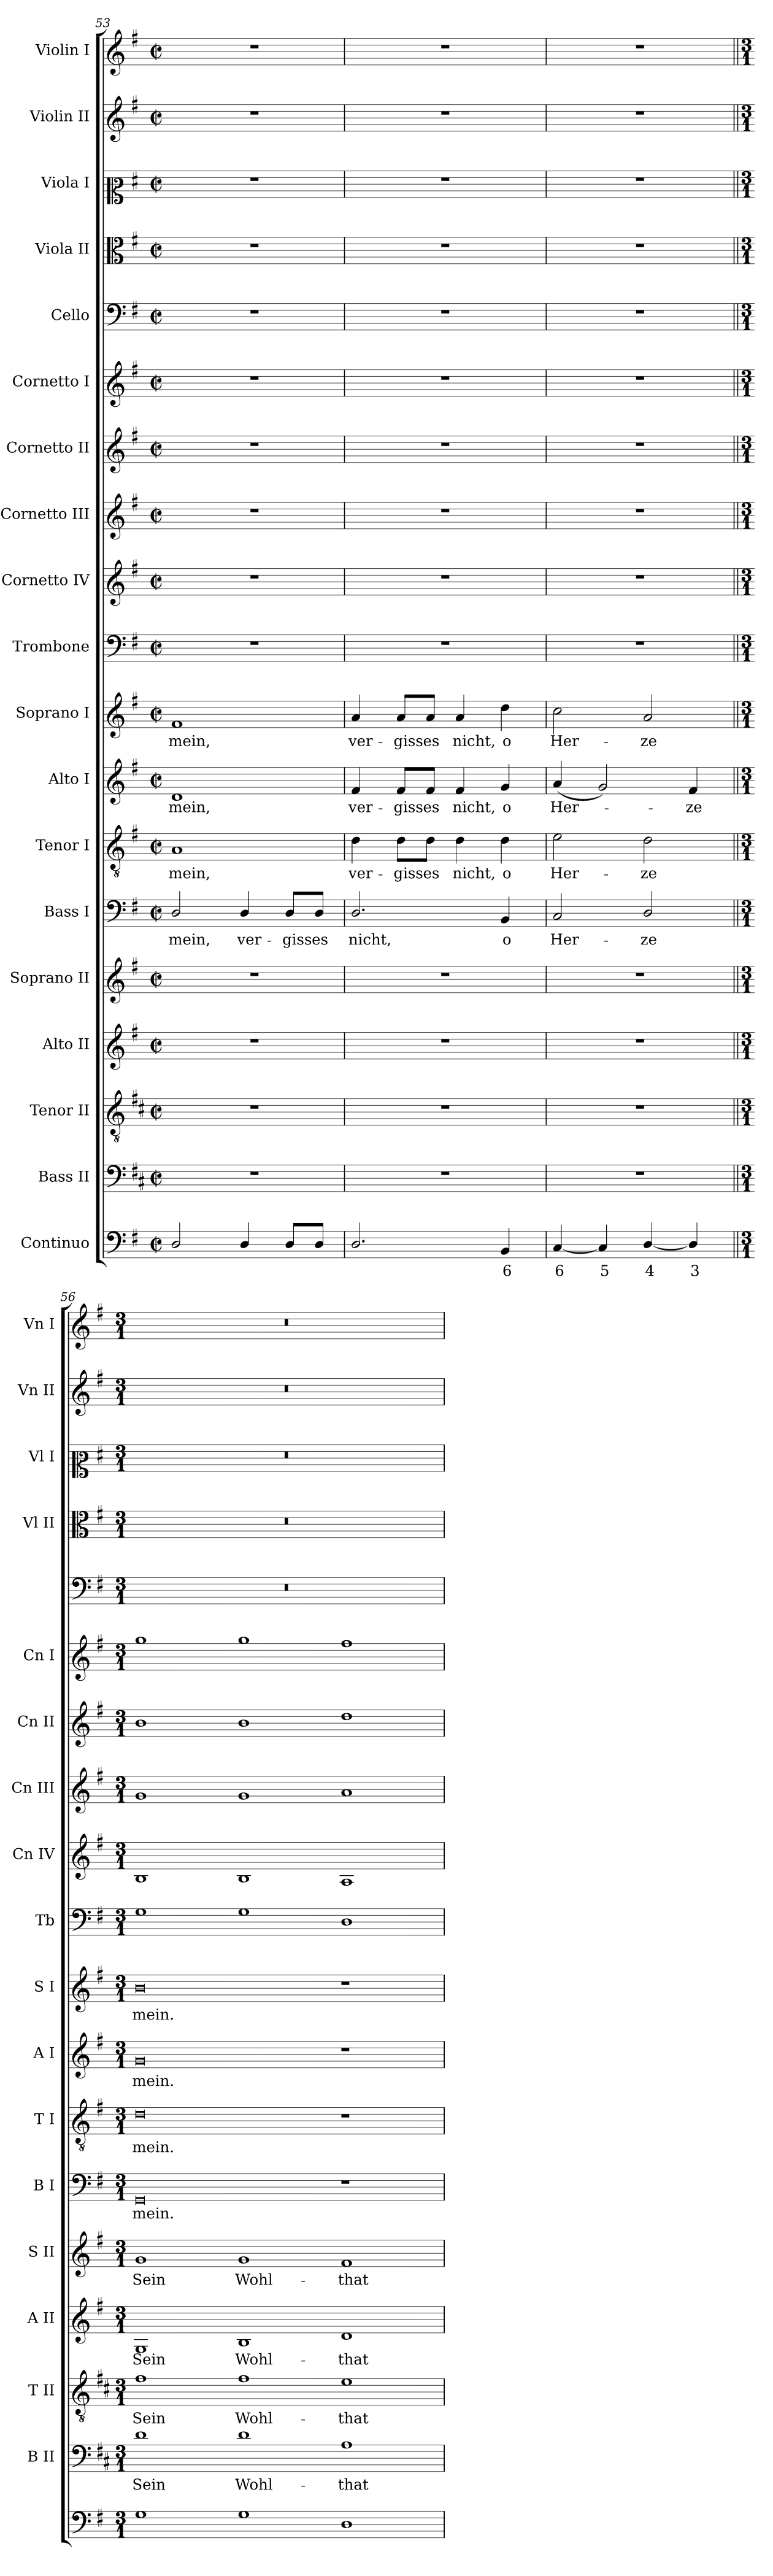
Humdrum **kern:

**kern	**text	**kern	**text	**kern	**text	**kern	**text	**kern	**text	**kern	**text	**kern	**text	**kern	**text	**kern	**text	**kern	**kern	**kern	**kern	**kern	**kern	**kern	**kern	**kern	**kern
*part19	*part19	*part18	*part18	*part17	*part17	*part16	*part16	*part15	*part15	*part14	*part14	*part13	*part13	*part12	*part12	*part11	*part11	*part10	*part9	*part8	*part7	*part6	*part5	*part4	*part3	*part2	*part1
*staff19	*staff19	*staff18	*staff18	*staff17	*staff17	*staff16	*staff16	*staff15	*staff15	*staff14	*staff14	*staff13	*staff13	*staff12	*staff12	*staff11	*staff11	*staff10	*staff9	*staff8	*staff7	*staff6	*staff5	*staff4	*staff3	*staff2	*staff1
*I"Continuo	*	*I"Bass II	*	*I"Tenor II	*	*I"Alto II	*	*I"Soprano II	*	*I"Bass I	*	*I"Tenor I	*	*I"Alto I	*	*I"Soprano I	*	*I"Trombone	*I"Cornetto IV	*I"Cornetto III	*I"Cornetto II	*I"Cornetto I	*I"Cello	*I"Viola II	*I"Viola I	*I"Violin II	*I"Violin I
*	*	*I'B II	*	*I'T II	*	*I'A II	*	*I'S II	*	*I'B I	*	*I'T I	*	*I'A I	*	*I'S I	*	*I'Tb	*I'Cn IV	*I'Cn III	*I'Cn II	*I'Cn I	*	*I'Vl II	*I'Vl I	*I'Vn II	*I'Vn I
!!LO:LB:g=z
*clefF4	*	*clefF4	*	*clefGv2	*	*clefG2	*	*clefG2	*	*clefF4	*	*clefGv2	*	*clefG2	*	*clefG2	*	*clefF4	*clefG2	*clefG2	*clefG2	*clefG2	*clefF4	*clefC3	*clefC2	*clefG2	*clefG2
*	*	*ITrd4c7	*	*ITrd4c7	*	*	*	*	*	*	*	*	*	*	*	*	*	*	*	*	*	*	*	*	*	*	*
*k[f#]	*	*k[f#]	*	*k[f#]	*	*k[f#]	*	*k[f#]	*	*k[f#]	*	*k[f#]	*	*k[f#]	*	*k[f#]	*	*k[f#]	*k[f#]	*k[f#]	*k[f#]	*k[f#]	*k[f#]	*k[f#]	*k[f#]	*k[f#]	*k[f#]
*G:	*	*G:	*	*G:	*	*G:	*	*G:	*	*G:	*	*G:	*	*G:	*	*G:	*	*G:	*G:	*G:	*G:	*G:	*G:	*G:	*G:	*G:	*G:
*M2/2	*	*M2/2	*	*M2/2	*	*M2/2	*	*M2/2	*	*M2/2	*	*M2/2	*	*M2/2	*	*M2/2	*	*M2/2	*M2/2	*M2/2	*M2/2	*M2/2	*M2/2	*M2/2	*M2/2	*M2/2	*M2/2
*met(c|)	*	*met(c|)	*	*met(c|)	*	*met(c|)	*	*met(c|)	*	*met(c|)	*	*met(c|)	*	*met(c|)	*	*met(c|)	*	*met(c|)	*met(c|)	*met(c|)	*met(c|)	*met(c|)	*met(c|)	*met(c|)	*met(c|)	*met(c|)	*met(c|)
=53	=53	=53	=53	=53	=53	=53	=53	=53	=53	=53	=53	=53	=53	=53	=53	=53	=53	=53	=53	=53	=53	=53	=53	=53	=53	=53	=53
!	!	!	!	!	!	!	!	!	!	!	!LO:LY:b	!	!LO:LY:b	!	!LO:LY:b	!	!LO:LY:b	!	!	!	!	!	!	!	!	!	!
2D/	.	1r	.	1r	.	1r	.	1r	.	2D/	mein,	1A	mein,	1d	mein,	1f#	mein,	1r	1r	1r	1r	1r	1r	1r	1r	1r	1r
!	!	!	!	!	!	!	!	!	!	!	!LO:LY:b	!	!	!	!	!	!	!	!	!	!	!	!	!	!	!	!
4D/	.	.	.	.	.	.	.	.	.	4D/	ver-	.	.	.	.	.	.	.	.	.	.	.	.	.	.	.	.
!	!	!	!	!	!	!	!	!	!	!	!LO:LY:b	!	!	!	!	!	!	!	!	!	!	!	!	!	!	!	!
8D/L	.	.	.	.	.	.	.	.	.	8D/L	-giss	.	.	.	.	.	.	.	.	.	.	.	.	.	.	.	.
!	!	!	!	!	!	!	!	!	!	!	!LO:LY:b	!	!	!	!	!	!	!	!	!	!	!	!	!	!	!	!
8D/J	.	.	.	.	.	.	.	.	.	8D/J	es	.	.	.	.	.	.	.	.	.	.	.	.	.	.	.	.
=54	=54	=54	=54	=54	=54	=54	=54	=54	=54	=54	=54	=54	=54	=54	=54	=54	=54	=54	=54	=54	=54	=54	=54	=54	=54	=54	=54
!	!	!	!	!	!	!	!	!	!	!	!LO:LY:b	!	!LO:LY:b	!	!LO:LY:b	!	!LO:LY:b	!	!	!	!	!	!	!	!	!	!
2.D/	.	1r	.	1r	.	1r	.	1r	.	2.D/	nicht,	4d	ver-	4f#	ver-	4a	ver-	1r	1r	1r	1r	1r	1r	1r	1r	1r	1r
!	!	!	!	!	!	!	!	!	!	!	!	!	!LO:LY:b	!	!LO:LY:b	!	!LO:LY:b	!	!	!	!	!	!	!	!	!	!
.	.	.	.	.	.	.	.	.	.	.	.	8d\L	-giss	8f#/L	-giss	8a/L	-giss	.	.	.	.	.	.	.	.	.	.
!	!	!	!	!	!	!	!	!	!	!	!	!	!LO:LY:b	!	!LO:LY:b	!	!LO:LY:b	!	!	!	!	!	!	!	!	!	!
.	.	.	.	.	.	.	.	.	.	.	.	8d\J	es	8f#/J	es	8a/J	es	.	.	.	.	.	.	.	.	.	.
!	!	!	!	!	!	!	!	!	!	!	!	!	!LO:LY:b	!	!LO:LY:b	!	!LO:LY:b	!	!	!	!	!	!	!	!	!	!
.	.	.	.	.	.	.	.	.	.	.	.	4d	nicht,	4f#	nicht,	4a	nicht,	.	.	.	.	.	.	.	.	.	.
!	!LO:LY:b	!	!	!	!	!	!	!	!	!	!LO:LY:b	!	!LO:LY:b	!	!LO:LY:b	!	!LO:LY:b	!	!	!	!	!	!	!	!	!	!
4BB	6	.	.	.	.	.	.	.	.	4BB	o	4d	o	4g	o	4dd	o	.	.	.	.	.	.	.	.	.	.
=55	=55	=55	=55	=55	=55	=55	=55	=55	=55	=55	=55	=55	=55	=55	=55	=55	=55	=55	=55	=55	=55	=55	=55	=55	=55	=55	=55
!	!LO:LY:b	!	!	!	!	!	!	!	!	!	!LO:LY:b	!	!LO:LY:b	!	!LO:LY:b	!	!LO:LY:b	!	!	!	!	!	!	!	!	!	!
[4C	6	1r	.	1r	.	1r	.	1r	.	2C	Her-	2e	Her-	(<4a	Her-	2cc	Her-	1r	1r	1r	1r	1r	1r	1r	1r	1r	1r
!	!LO:LY:b	!	!	!	!	!	!	!	!	!	!	!	!	!	!	!	!	!	!	!	!	!	!	!	!	!	!
4C]	5	.	.	.	.	.	.	.	.	.	.	.	.	2g)	.	.	.	.	.	.	.	.	.	.	.	.	.
!	!LO:LY:b	!	!	!	!	!	!	!	!	!	!LO:LY:b	!	!LO:LY:b	!	!	!	!LO:LY:b	!	!	!	!	!	!	!	!	!	!
[4D/	4	.	.	.	.	.	.	.	.	2D/	-ze	2d	-ze	.	.	2a	-ze	.	.	.	.	.	.	.	.	.	.
!	!LO:LY:b	!	!	!	!	!	!	!	!	!	!	!	!	!	!LO:LY:b	!	!	!	!	!	!	!	!	!	!	!	!
4D/]	3	.	.	.	.	.	.	.	.	.	.	.	.	4f#	ze	.	.	.	.	.	.	.	.	.	.	.	.
=56||	=56||	=56||	=56||	=56||	=56||	=56||	=56||	=56||	=56||	=56||	=56||	=56||	=56||	=56||	=56||	=56||	=56||	=56||	=56||	=56||	=56||	=56||	=56||	=56||	=56||	=56||	=56||
*M3/1	*	*M3/1	*	*M3/1	*	*M3/1	*	*M3/1	*	*M3/1	*	*M3/1	*	*M3/1	*	*M3/1	*	*M3/1	*M3/1	*M3/1	*M3/1	*M3/1	*M3/1	*M3/1	*M3/1	*M3/1	*M3/1
!	!	!	!LO:LY:b	!	!LO:LY:b	!	!LO:LY:b	!	!LO:LY:b	!	!LO:LY:b	!	!LO:LY:b	!	!LO:LY:b	!	!LO:LY:b	!	!	!	!	!	!LO:N:vis=0	!LO:N:vis=0	!LO:N:vis=0	!LO:N:vis=0	!LO:N:vis=0
1G	.	1G	Sein	1B	Sein	1G	Sein	1g	Sein	0GG	mein.	0d	mein.	0g	mein.	0b	mein.	1G	1B	1g	1b	1gg	0.r	0.r	0.r	0.r	0.r
!	!	!	!LO:LY:b	!	!LO:LY:b	!	!LO:LY:b	!	!LO:LY:b	!	!	!	!	!	!	!	!	!	!	!	!	!	!	!	!	!	!
1G	.	1G	Wohl-	1B	Wohl-	1B	Wohl-	1g	Wohl-	.	.	.	.	.	.	.	.	1G	1B	1g	1b	1gg	.	.	.	.	.
!	!	!	!LO:LY:b	!	!LO:LY:b	!	!LO:LY:b	!	!LO:LY:b	!	!	!	!	!	!	!	!	!	!	!	!	!	!	!	!	!	!
1D	.	1D	-that	1A	-that	1d	-that	1f#	-that	1r	.	1r	.	1r	.	1r	.	1D	1A	1a	1dd	1ff#	.	.	.	.	.
=	=	=	=	=	=	=	=	=	=	=	=	=	=	=	=	=	=	=	=	=	=	=	=	=	=	=	=
*-	*-	*-	*-	*-	*-	*-	*-	*-	*-	*-	*-	*-	*-	*-	*-	*-	*-	*-	*-	*-	*-	*-	*-	*-	*-	*-	*-
